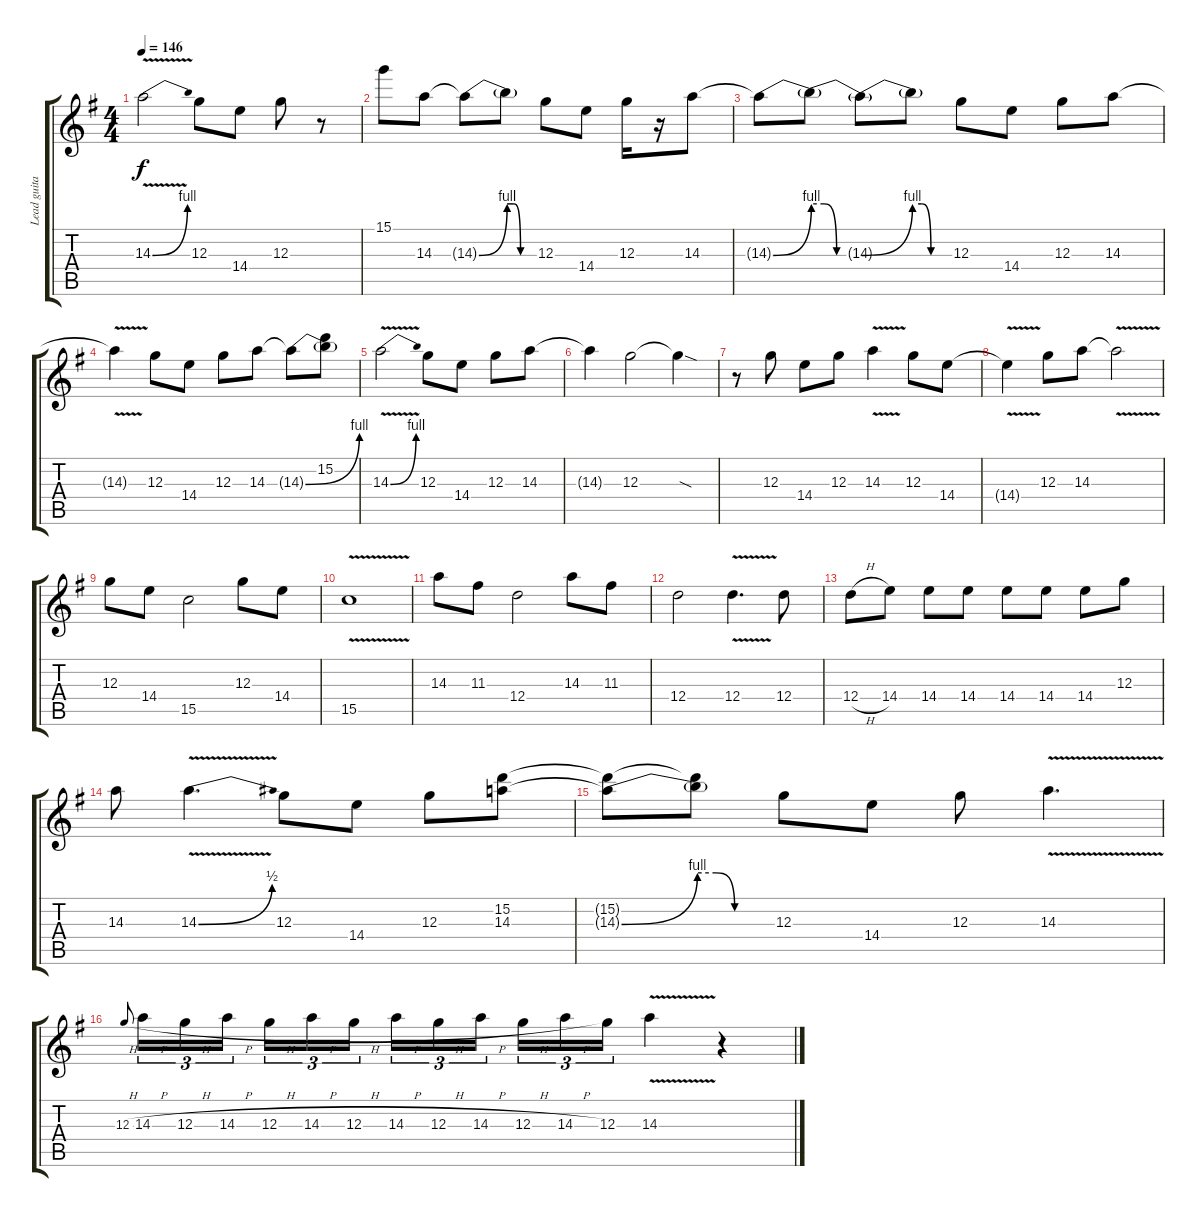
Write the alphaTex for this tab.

\track ("Lead guitar" "Lead guita") {instrument overdrivenguitar}
\staff {score tabs}
\tuning (E4 B3 G3 D3 A2 E2) {hide}
\ts (4 4)
\tempo 146
\clef g2
\ks eminor
14.3{be (bend 0 0 60 4) v}.2{dy f} 12.3.8 14.4.8 12.3.8 r.8 |
15.1.8 14.3.8 14.3{be (bend 0 0 60 4) t}.8 14.3{be (custom 0 4 15 4 30 0 60 0) t}.8 12.3.8 14.4.8 12.3.16 r.16 14.3.8 |
14.3{be (bend 0 0 60 4) t}.8 14.3{be (custom 0 4 15 4 30 0 60 0) t}.8 14.3{be (bend 0 0 60 4) t}.8 14.3{be (custom 0 4 15 4 30 0 60 0) t}.8 12.3.8 14.4.8 12.3.8 14.3.8 |
14.3{v t}.4 12.3.8 14.4.8 12.3.8 14.3.8 14.3{be (bend 0 0 60 4) t}.8 (15.2 14.3{t}).8 |
14.3{be (bend 0 0 60 4) v}.2 12.3.8 14.4.8 12.3.8 14.3.8 |
14.3{t}.4 12.3.2 12.3{sod t}.4 |
r.8 12.3.8 14.4.8 12.3.8 14.3{v}.4 12.3.8 14.4.8 |
14.4{v t}.4 12.3.8 14.3.8 14.3{v t}.2 |
12.3.8 14.4.8 15.5.2 12.3.8 14.4.8 |
15.5{v}.1 |
14.3.8 11.3.8 12.4.2 14.3.8 11.3.8 |
12.4.2 12.4{v}.4{d} 12.4.8 |
12.4{h}.8 14.4.8 14.4.8 14.4.8 14.4.8 14.4.8 14.4.8 12.3.8 |
14.3.8 14.3{be (bend 0 0 60 2) v}.4{d} 12.3.8 14.4.8 12.3.8 (15.2 14.3).8 |
(15.2{t} 14.3{be (bend 0 0 60 4) t}).8 (15.2{t} 14.3{be (custom 0 4 15 4 30 0 60 0) t}).8 12.3.8 14.4.8 12.3.8 14.3{v}.4{d} |
12.3{h}.8{gr onbeat} 14.3{h}.16{tu (3 2)} 12.3{h}.16{tu (3 2)} 14.3{h}.16{tu (3 2) beam splitsecondary} 12.3{h}.16{tu (3 2)} 14.3{h}.16{tu (3 2)} 12.3{h}.16{tu (3 2)} 14.3{h}.16{tu (3 2)} 12.3{h}.16{tu (3 2)} 14.3{h}.16{tu (3 2) beam splitsecondary} 12.3{h}.16{tu (3 2)} 14.3{h}.16{tu (3 2)} 12.3.16{tu (3 2)} 14.3{v}.4 r.4
